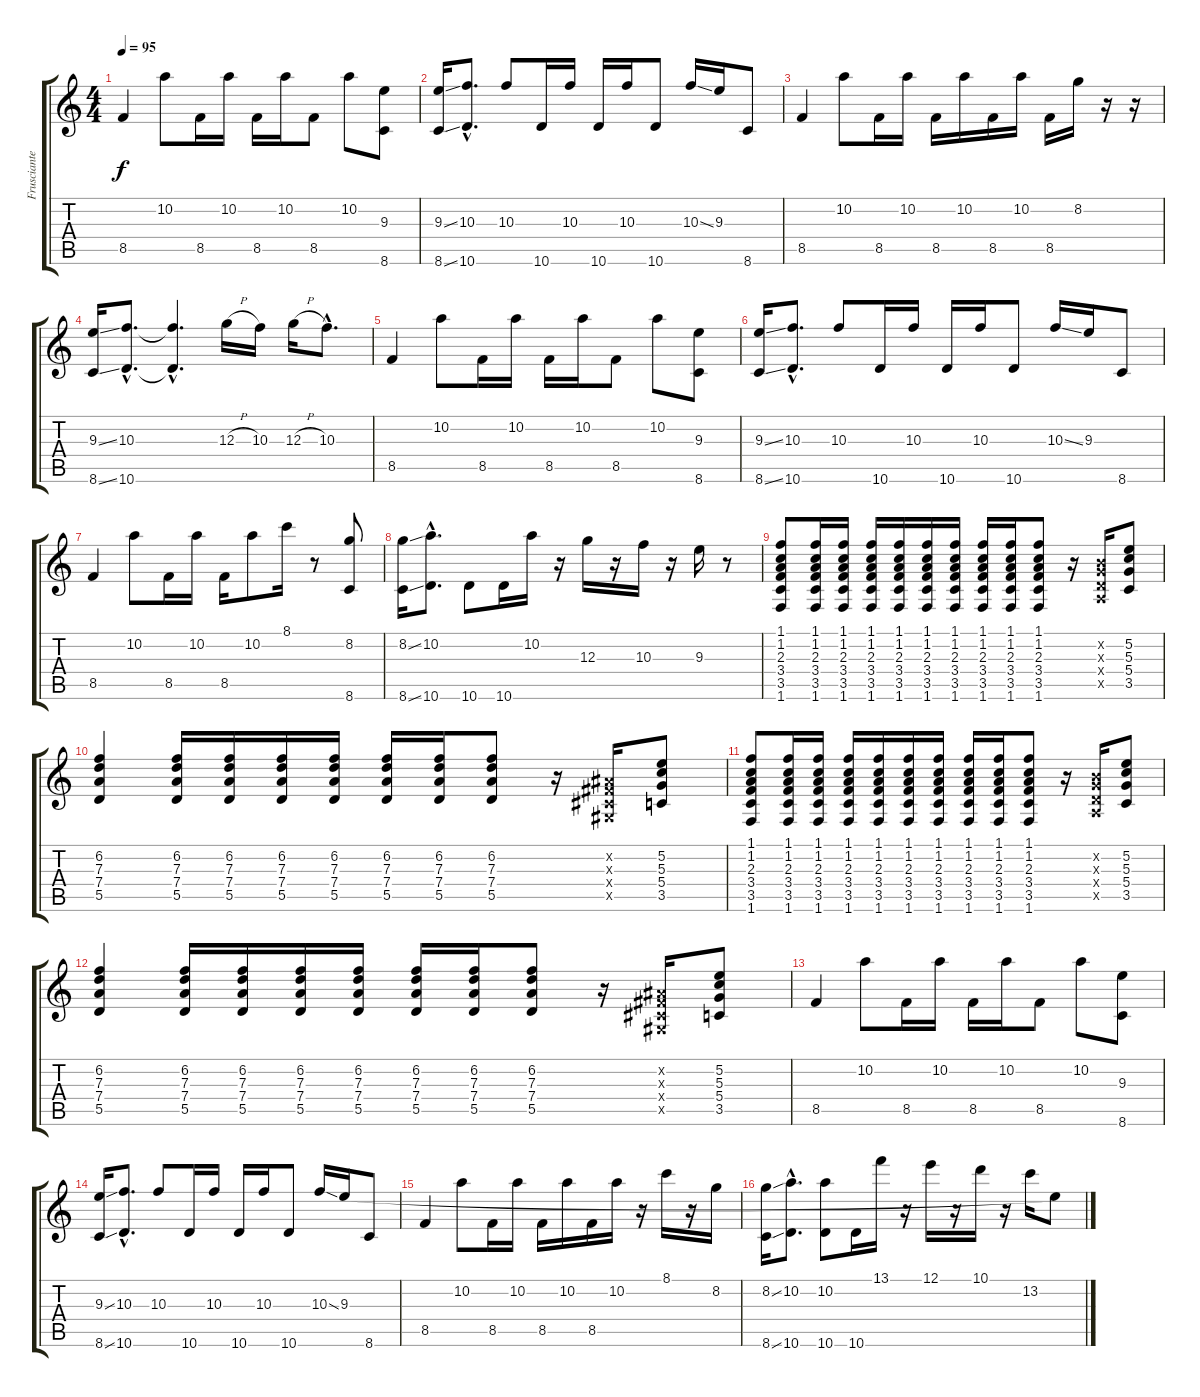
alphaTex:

\track ("Frusciante - Guitar" "Frusciante") {instrument electricguitarclean}
\staff {score tabs}
\tuning (E4 B3 G3 D3 A2 E2) {hide}
\ts (4 4)
\tempo 95
\clef g2
\ks c
8.5.4{dy f instrument electricguitarclean} 10.2.8 8.5.16 10.2.16 8.5.16 10.2.16 8.5.8 10.2.8 (9.3 8.6).8 |
(9.3{ss} 8.6{ss}).16 (10.3{hac} 10.6{hac}).8{d} 10.3.8 10.6.16 10.3.16 10.6.16 10.3.16 10.6.8 10.3{ss}.16 9.3.16 8.6.8 |
8.5.4 10.2.8 8.5.16 10.2.16 8.5.16 10.2.16 8.5.16 10.2.16 8.5.16 8.2.16 r.16 r.16 |
(9.3{ss} 8.6{ss}).16 (10.3{hac} 10.6{hac}).8{d} (10.3{hac t} 10.6{hac t}).4{d} 12.3{h}.16 10.3.16 12.3{h}.16 10.3{hac}.8{d} |
8.5.4 10.2.8 8.5.16 10.2.16 8.5.16 10.2.16 8.5.8 10.2.8 (9.3 8.6).8 |
(9.3{ss} 8.6{ss}).16 (10.3{hac} 10.6{hac}).8{d} 10.3.8 10.6.16 10.3.16 10.6.16 10.3.16 10.6.8 10.3{ss}.16 9.3.16 8.6.8 |
8.5.4 10.2.8 8.5.16 10.2.16 8.5.16 10.2.8 8.1.16 r.8 (8.2 8.6).8 |
(8.2{ss} 8.6{ss}).16 (10.2{hac} 10.6{hac}).8{d} 10.6.8 10.6.16 10.2.16 r.16 12.3.16 r.16 10.3.16 r.16 9.3.16 r.8 |
(1.1 1.2 2.3 3.4 3.5 1.6).8 (1.1 1.2 2.3 3.4 3.5 1.6).16 (1.1 1.2 2.3 3.4 3.5 1.6).16 (1.1 1.2 2.3 3.4 3.5 1.6).16 (1.1 1.2 2.3 3.4 3.5 1.6).16 (1.1 1.2 2.3 3.4 3.5 1.6).16 (1.1 1.2 2.3 3.4 3.5 1.6).16 (1.1 1.2 2.3 3.4 3.5 1.6).16 (1.1 1.2 2.3 3.4 3.5 1.6).16 (1.1 1.2 2.3 3.4 3.5 1.6).8 r.16 (0.2{x} 0.3{x} 0.4{x} 0.5{x}).16 (5.2 5.3 5.4 3.5).8 |
(6.2 7.3 7.4 5.5).4 (6.2 7.3 7.4 5.5).16 (6.2 7.3 7.4 5.5).16 (6.2 7.3 7.4 5.5).16 (6.2 7.3 7.4 5.5).16 (6.2 7.3 7.4 5.5).16 (6.2 7.3 7.4 5.5).16 (6.2 7.3 7.4 5.5).8 r.16 (-1.2{x} -1.3{x} -1.4{x} -1.5{x}).16 (5.2 5.3 5.4 3.5).8 |
(1.1 1.2 2.3 3.4 3.5 1.6).8 (1.1 1.2 2.3 3.4 3.5 1.6).16 (1.1 1.2 2.3 3.4 3.5 1.6).16 (1.1 1.2 2.3 3.4 3.5 1.6).16 (1.1 1.2 2.3 3.4 3.5 1.6).16 (1.1 1.2 2.3 3.4 3.5 1.6).16 (1.1 1.2 2.3 3.4 3.5 1.6).16 (1.1 1.2 2.3 3.4 3.5 1.6).16 (1.1 1.2 2.3 3.4 3.5 1.6).16 (1.1 1.2 2.3 3.4 3.5 1.6).8 r.16 (0.2{x} 0.3{x} 0.4{x} 0.5{x}).16 (5.2 5.3 5.4 3.5).8 |
(6.2 7.3 7.4 5.5).4 (6.2 7.3 7.4 5.5).16 (6.2 7.3 7.4 5.5).16 (6.2 7.3 7.4 5.5).16 (6.2 7.3 7.4 5.5).16 (6.2 7.3 7.4 5.5).16 (6.2 7.3 7.4 5.5).16 (6.2 7.3 7.4 5.5).8 r.16 (-1.2{x} -1.3{x} -1.4{x} -1.5{x}).16 (5.2 5.3 5.4 3.5).8 |
8.5.4 10.2.8 8.5.16 10.2.16 8.5.16 10.2.16 8.5.8 10.2.8 (9.3 8.6).8 |
(9.3{ss} 8.6{ss}).16 (10.3{hac} 10.6{hac}).8{d} 10.3.8 10.6.16 10.3.16 10.6.16 10.3.16 10.6.8 10.3{ss}.16 9.3.16 8.6.8 |
8.5.4 10.2.8 8.5.16 10.2.16 8.5.16 10.2.16 8.5.16 10.2.16 r.16 8.1.16 r.16 8.2.16 |
(8.2{ss} 8.6{ss}).16 (10.2{hac} 10.6{hac}).8{d} (10.2 10.6).8 10.6.16 13.1.16 r.16 12.1.16 r.16 10.1.16 r.16 13.2.16 9.3{t}.8
